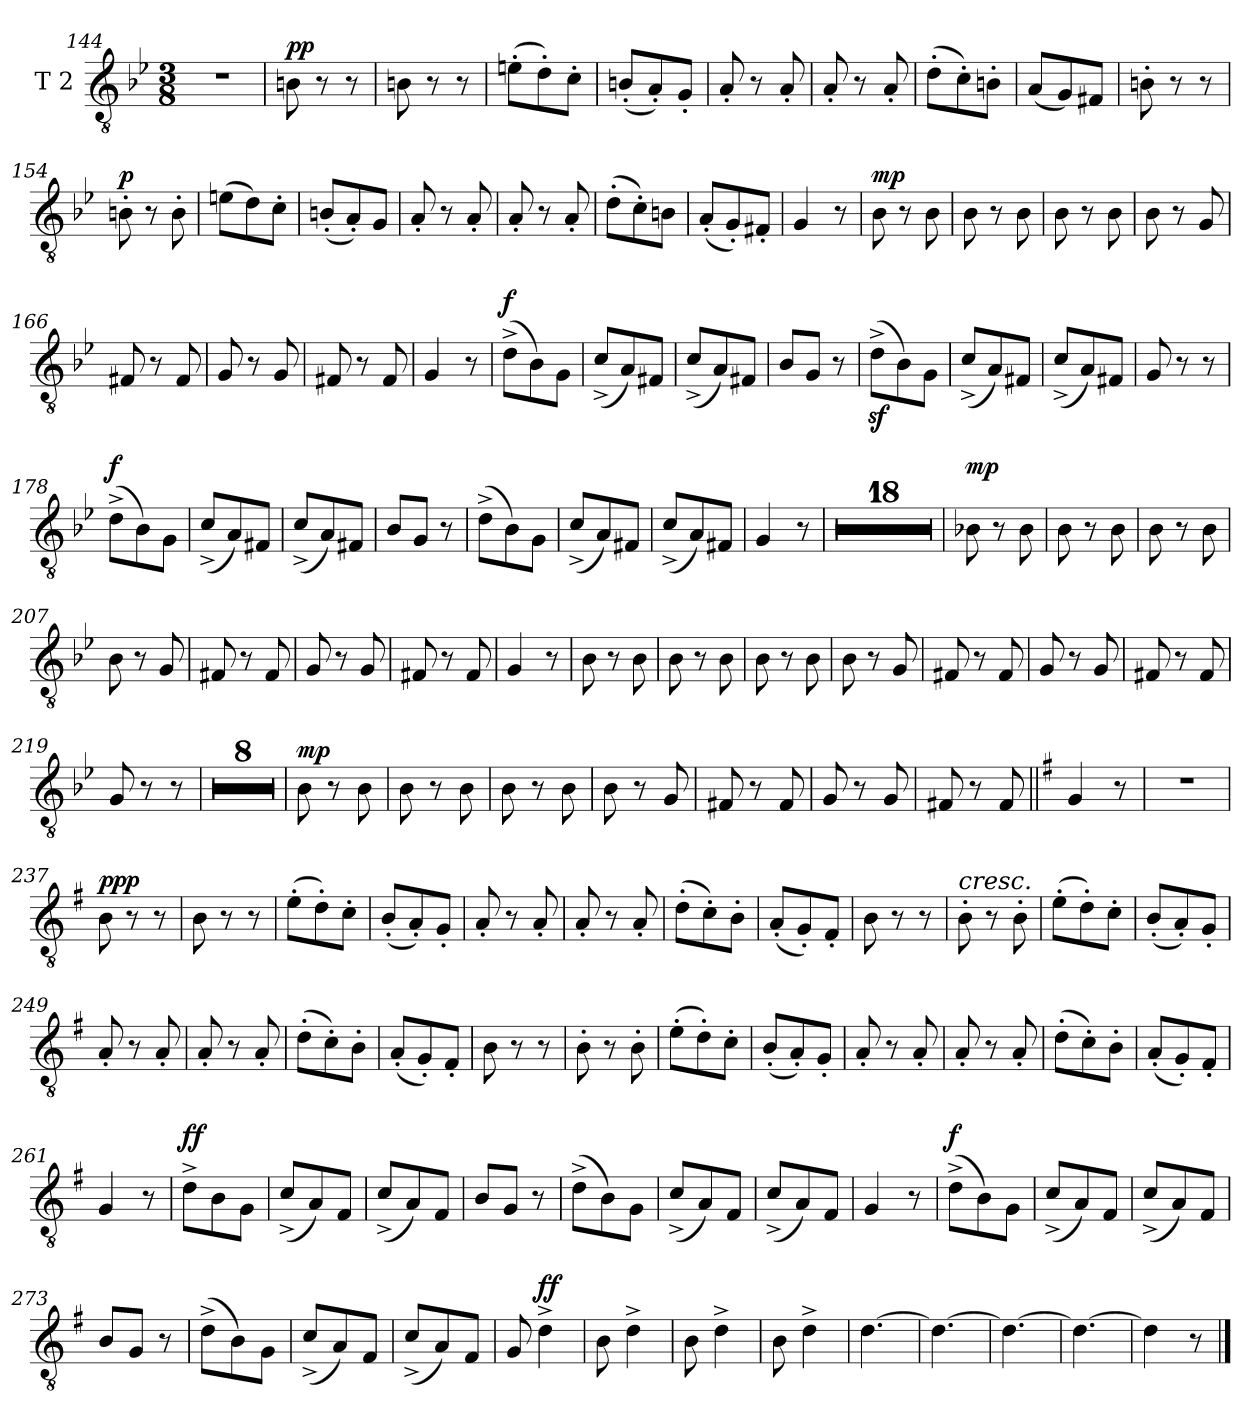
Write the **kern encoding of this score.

**kern	**dynam
*part1	*part1
*staff1	*staff1
*I"T 2	*
*I'T 2	*
*clefGv2	*
*k[b-e-]	*
*M3/8	*
=144	=144
4.r	.
=145	=145
!	!LO:DY:a
8Bn\	pp
8r	.
8r	.
=146	=146
8Bn\	.
8r	.
8r	.
=147	=147
(>8en'\L	.
8d'\)	.
8c'\J	.
=148	=148
(>8Bn'/L	.
8A'/)	.
8G'/J	.
=149	=149
8A'/	.
8r	.
8A'/	.
=150	=150
8A'/	.
8r	.
8A'/	.
=151	=151
(>8d'\L	.
8c'\)	.
8Bn'\J	.
!!LO:LB:g=z
=152	=152
(<8A/L	.
8G/)	.
8F#X/J	.
=153	=153
8Bn'\	.
8r	.
8r	.
=154	=154
!	!LO:DY:a
8Bn'\	p
8r	.
8B'\	.
=155	=155
(>8en\L	.
8d\)	.
8c'\J	.
=156	=156
(>8Bn'/L	.
8A'/)	.
8G/J	.
=157	=157
8A'/	.
8r	.
8A'/	.
=158	=158
8A'/	.
8r	.
8A'/	.
=159	=159
(>8d'\L	.
8c'\)	.
8Bn\J	.
=160	=160
(<8A'/L	.
8G'/)	.
8F#X'/J	.
=161	=161
4G/	.
8r	.
!!LO:LB:g=z
=162	=162
!	!LO:DY:a
8B-\	mp
8r	.
8B-\	.
=163	=163
8B-\	.
8r	.
8B-\	.
=164	=164
8B-\	.
8r	.
8B-\	.
=165	=165
8B-\	.
8r	.
8G/	.
=166	=166
8F#X/	.
8r	.
8F#/	.
=167	=167
8G/	.
8r	.
8G/	.
=168	=168
8F#X/	.
8r	.
8F#/	.
!!LO:PB:g=z
=169	=169
4G/	.
8r	.
=170	=170
!	!LO:DY:a
(>8d^\L	f
8B-\)	.
8G\J	.
=171	=171
(>8c^/L	.
8A/)	.
8F#X/J	.
=172	=172
(>8c^/L	.
8A/)	.
8F#X/J	.
=173	=173
8B-/L	.
8G/J	.
8r	.
=174	=174
(>8dz>^\L	.
8B-\)	.
8G\J	.
=175	=175
(>8c^/L	.
8A/)	.
8F#X/J	.
!!LO:LB:g=z
=176	=176
(>8c^/L	.
8A/)	.
8F#X/J	.
=177	=177
8G/	.
8r	.
8r	.
=178	=178
!	!LO:DY:a
(>8d^\L	f
8B-\)	.
8G\J	.
=179	=179
(>8c^/L	.
8A/)	.
8F#X/J	.
=180	=180
(>8c^/L	.
8A/)	.
8F#X/J	.
=181	=181
8B-/L	.
8G/J	.
8r	.
!!LO:PB:g=z
=182	=182
(>8d^\L	.
8B-\)	.
8G\J	.
=183	=183
(>8c^/L	.
8A/)	.
8F#X/J	.
=184	=184
(>8c^/L	.
8A/)	.
8F#X/J	.
=185	=185
4G/	.
8r	.
=186	=186
4.r	.
!!LO:LB:g=z
=187	=187
4.r	.
=188	=188
4.r	.
=189	=189
4.r	.
=190	=190
4.r	.
=191	=191
4.r	.
=192	=192
4.r	.
=193	=193
4.r	.
=194	=194
4.r	.
=195	=195
4.r	.
=196	=196
4.r	.
!!LO:PB:g=z
=197	=197
4.r	.
=198	=198
4.r	.
=199	=199
4.r	.
=200	=200
4.r	.
=201	=201
4.r	.
=202	=202
4.r	.
=203	=203
4.r	.
!!LO:LB:g=z
=204	=204
!	!LO:DY:a
8B-X\	mp
8r	.
8B-\	.
=205	=205
8B-\	.
8r	.
8B-\	.
=206	=206
8B-\	.
8r	.
8B-\	.
=207	=207
8B-\	.
8r	.
8G/	.
=208	=208
8F#X/	.
8r	.
8F#/	.
=209	=209
8G/	.
8r	.
8G/	.
=210	=210
8F#X/	.
8r	.
8F#/	.
=211	=211
4G/	.
8r	.
!!LO:PB:g=z
=212	=212
8B-\	.
8r	.
8B-\	.
=213	=213
8B-\	.
8r	.
8B-\	.
=214	=214
8B-\	.
8r	.
8B-\	.
=215	=215
8B-\	.
8r	.
8G/	.
=216	=216
8F#X/	.
8r	.
8F#/	.
=217	=217
8G/	.
8r	.
8G/	.
=218	=218
8F#X/	.
8r	.
8F#/	.
=219	=219
8G/	.
8r	.
8r	.
!!LO:LB:g=z
=220	=220
4.r	.
=221	=221
4.r	.
=222	=222
4.r	.
=223	=223
4.r	.
=224	=224
4.r	.
=225	=225
4.r	.
=226	=226
4.r	.
=227	=227
4.r	.
!!LO:PB:g=z
=228	=228
!	!LO:DY:a
8B-\	mp
8r	.
8B-\	.
=229	=229
8B-\	.
8r	.
8B-\	.
=230	=230
8B-\	.
8r	.
8B-\	.
=231	=231
8B-\	.
8r	.
8G/	.
=232	=232
8F#X/	.
8r	.
8F#/	.
=233	=233
8G/	.
8r	.
8G/	.
=234	=234
8F#X/	.
8r	.
8F#/	.
=235||	=235||
*k[f#]	*
4G/	.
8r	.
!!LO:LB:g=z
=236	=236
4.r	.
=237	=237
!	!LO:DY:a
8B\	ppp
8r	.
8r	.
=238	=238
8B\	.
8r	.
8r	.
=239	=239
(>8e'\L	.
8d'\)	.
8c'\J	.
=240	=240
(>8B'/L	.
8A'/)	.
8G'/J	.
=241	=241
8A'/	.
8r	.
8A'/	.
=242	=242
8A'/	.
8r	.
8A'/	.
=243	=243
(>8d'\L	.
8c'\)	.
8B'\J	.
=244	=244
(<8A'/L	.
8G'/)	.
8F#'/J	.
=245	=245
8B\	.
8r	.
8r	.
!!LO:PB:g=z
=246	=246
!LO:TX:a:i:t=cresc.	!
8B'\	.
8r	.
8B'\	.
=247	=247
(>8e'\L	.
8d'\)	.
8c'\J	.
=248	=248
(>8B'/L	.
8A'/)	.
8G'/J	.
=249	=249
8A'/	.
8r	.
8A'/	.
=250	=250
8A'/	.
8r	.
8A'/	.
=251	=251
(>8d'\L	.
8c'\)	.
8B'\J	.
=252	=252
(<8A'/L	.
8G'/)	.
8F#'/J	.
=253	=253
8B\	.
8r	.
8r	.
=254	=254
8B'\	.
8r	.
8B'\	.
!!LO:PB:g=z
=255	=255
(>8e'\L	.
8d'\)	.
8c'\J	.
=256	=256
(>8B'/L	.
8A'/)	.
8G'/J	.
=257	=257
8A'/	.
8r	.
8A'/	.
=258	=258
8A'/	.
8r	.
8A'/	.
=259	=259
(>8d'\L	.
8c'\)	.
8B'\J	.
=260	=260
(<8A'/L	.
8G'/)	.
8F#'/J	.
=261	=261
4G/	.
8r	.
=262	=262
!	!LO:DY:a
8d^\L	ff
8B\	.
8G\J	.
=263	=263
(>8c^/L	.
8A/)	.
8F#/J	.
!!LO:PB:g=z
=264	=264
(>8c^/L	.
8A/)	.
8F#/J	.
=265	=265
8B/L	.
8G/J	.
8r	.
=266	=266
(>8d^\L	.
8B\)	.
8G\J	.
=267	=267
(>8c^/L	.
8A/)	.
8F#/J	.
=268	=268
(>8c^/L	.
8A/)	.
8F#/J	.
=269	=269
4G/	.
8r	.
=270	=270
!	!LO:DY:a
(>8d^\L	f
8B\)	.
8G\J	.
!!LO:PB:g=z
=271	=271
(>8c^/L	.
8A/)	.
8F#/J	.
=272	=272
(>8c^/L	.
8A/)	.
8F#/J	.
=273	=273
8B/L	.
8G/J	.
8r	.
=274	=274
(>8d^\L	.
8B\)	.
8G\J	.
=275	=275
(>8c^/L	.
8A/)	.
8F#/J	.
=276	=276
(>8c^/L	.
8A/)	.
8F#/J	.
=277	=277
8G/	.
!	!LO:DY:a
4d^\	ff
!!LO:PB:g=z
=278	=278
8B\	.
4d^\	.
=279	=279
8B\	.
4d^\	.
=280	=280
8B\	.
4d^\	.
=281	=281
[4.d\	.
=282	=282
4.d\_	.
=283	=283
4.d\_	.
=284	=284
4.d\_	.
=285	=285
4d\]	.
8r	.
==	==
*-	*-
